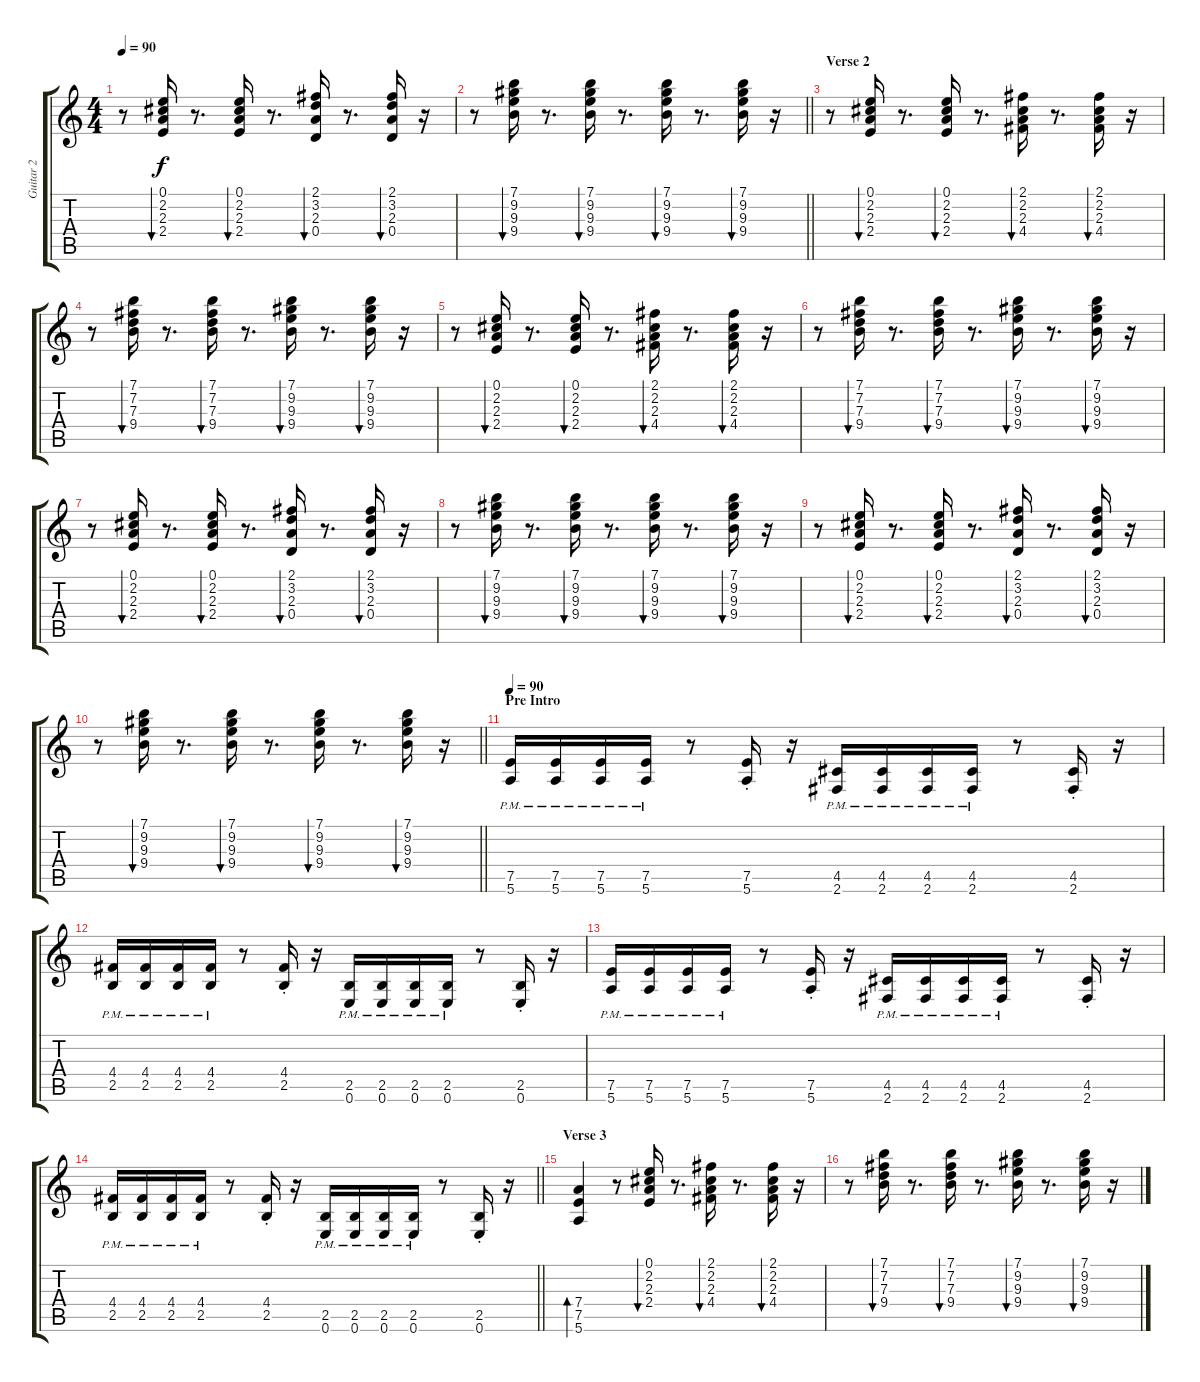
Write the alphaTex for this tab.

\track ("Guitar 2" "Guitar 2") {instrument distortionguitar}
\staff {score tabs}
\tuning (E4 B3 G3 D3 A2 E2) {hide}
\ts (4 4)
\tempo 90
\clef g2
\ks c
r.8{dy f} (0.1 2.2 2.3 2.4).16{bu 30} r.8{d} (0.1 2.2 2.3 2.4).16{bu 30} r.8{d} (2.1 3.2 2.3 0.4).16{bu 30} r.8{d} (2.1 3.2 2.3 0.4).16{bu 30} r.16 |
\barLineRight lightlight
r.8 (7.1 9.2 9.3 9.4).16{bu 30} r.8{d} (7.1 9.2 9.3 9.4).16{bu 30} r.8{d} (7.1 9.2 9.3 9.4).16{bu 30} r.8{d} (7.1 9.2 9.3 9.4).16{bu 30} r.16 |
\section ("" "Verse 2")
r.8 (0.1 2.2 2.3 2.4).16{bu 30} r.8{d} (0.1 2.2 2.3 2.4).16{bu 30} r.8{d} (2.1 2.2 2.3 4.4).16{bu 30} r.8{d} (2.1 2.2 2.3 4.4).16{bu 30} r.16 |
r.8 (7.1 7.2 7.3 9.4).16{bu 30} r.8{d} (7.1 7.2 7.3 9.4).16{bu 30} r.8{d} (7.1 9.2 9.3 9.4).16{bu 30} r.8{d} (7.1 9.2 9.3 9.4).16{bu 30} r.16 |
r.8 (0.1 2.2 2.3 2.4).16{bu 30} r.8{d} (0.1 2.2 2.3 2.4).16{bu 30} r.8{d} (2.1 2.2 2.3 4.4).16{bu 30} r.8{d} (2.1 2.2 2.3 4.4).16{bu 30} r.16 |
r.8 (7.1 7.2 7.3 9.4).16{bu 30} r.8{d} (7.1 7.2 7.3 9.4).16{bu 30} r.8{d} (7.1 9.2 9.3 9.4).16{bu 30} r.8{d} (7.1 9.2 9.3 9.4).16{bu 30} r.16 |
r.8 (0.1 2.2 2.3 2.4).16{bu 30} r.8{d} (0.1 2.2 2.3 2.4).16{bu 30} r.8{d} (2.1 3.2 2.3 0.4).16{bu 30} r.8{d} (2.1 3.2 2.3 0.4).16{bu 30} r.16 |
r.8 (7.1 9.2 9.3 9.4).16{bu 30} r.8{d} (7.1 9.2 9.3 9.4).16{bu 30} r.8{d} (7.1 9.2 9.3 9.4).16{bu 30} r.8{d} (7.1 9.2 9.3 9.4).16{bu 30} r.16 |
r.8 (0.1 2.2 2.3 2.4).16{bu 30} r.8{d} (0.1 2.2 2.3 2.4).16{bu 30} r.8{d} (2.1 3.2 2.3 0.4).16{bu 30} r.8{d} (2.1 3.2 2.3 0.4).16{bu 30} r.16 |
\barLineRight lightlight
r.8 (7.1 9.2 9.3 9.4).16{bu 30} r.8{d} (7.1 9.2 9.3 9.4).16{bu 30} r.8{d} (7.1 9.2 9.3 9.4).16{bu 30} r.8{d} (7.1 9.2 9.3 9.4).16{bu 30} r.16 |
\section ("" "Pre Intro")
\tempo 90
(7.5{pm} 5.6{pm}).16{volume 13 balance 13 instrument distortionguitar} (7.5{pm} 5.6{pm}).16 (7.5{pm} 5.6{pm}).16 (7.5{pm} 5.6{pm}).16 r.8 (7.5{st} 5.6{st}).16 r.16 (4.5{pm} 2.6{pm}).16 (4.5{pm} 2.6{pm}).16 (4.5{pm} 2.6{pm}).16 (4.5{pm} 2.6{pm}).16 r.8 (4.5{st} 2.6{st}).16 r.16 |
(4.4{pm} 2.5{pm}).16 (4.4{pm} 2.5{pm}).16 (4.4{pm} 2.5{pm}).16 (4.4{pm} 2.5{pm}).16 r.8 (4.4{st} 2.5{st}).16 r.16 (2.5{pm} 0.6{pm}).16 (2.5{pm} 0.6{pm}).16 (2.5{pm} 0.6{pm}).16 (2.5{pm} 0.6{pm}).16 r.8 (2.5{st} 0.6{st}).16 r.16 |
(7.5{pm} 5.6{pm}).16 (7.5{pm} 5.6{pm}).16 (7.5{pm} 5.6{pm}).16 (7.5{pm} 5.6{pm}).16 r.8 (7.5{st} 5.6{st}).16 r.16 (4.5{pm} 2.6{pm}).16 (4.5{pm} 2.6{pm}).16 (4.5{pm} 2.6{pm}).16 (4.5{pm} 2.6{pm}).16 r.8 (4.5{st} 2.6{st}).16 r.16 |
\barLineRight lightlight
(4.4{pm} 2.5{pm}).16 (4.4{pm} 2.5{pm}).16 (4.4{pm} 2.5{pm}).16 (4.4{pm} 2.5{pm}).16 r.8 (4.4{st} 2.5{st}).16 r.16 (2.5{pm} 0.6{pm}).16 (2.5{pm} 0.6{pm}).16 (2.5{pm} 0.6{pm}).16 (2.5{pm} 0.6{pm}).16 r.8 (2.5{st} 0.6{st}).16 r.16 |
\section ("" "Verse 3")
(7.4 7.5 5.6).4{bd 60} r.8{instrument electricguitarclean} (0.1 2.2 2.3 2.4).16{bu 30} r.8{d} (2.1 2.2 2.3 4.4).16{bu 30} r.8{d} (2.1 2.2 2.3 4.4).16{bu 30} r.16 |
r.8 (7.1 7.2 7.3 9.4).16{bu 30} r.8{d} (7.1 7.2 7.3 9.4).16{bu 30} r.8{d} (7.1 9.2 9.3 9.4).16{bu 30} r.8{d} (7.1 9.2 9.3 9.4).16{bu 30} r.16
